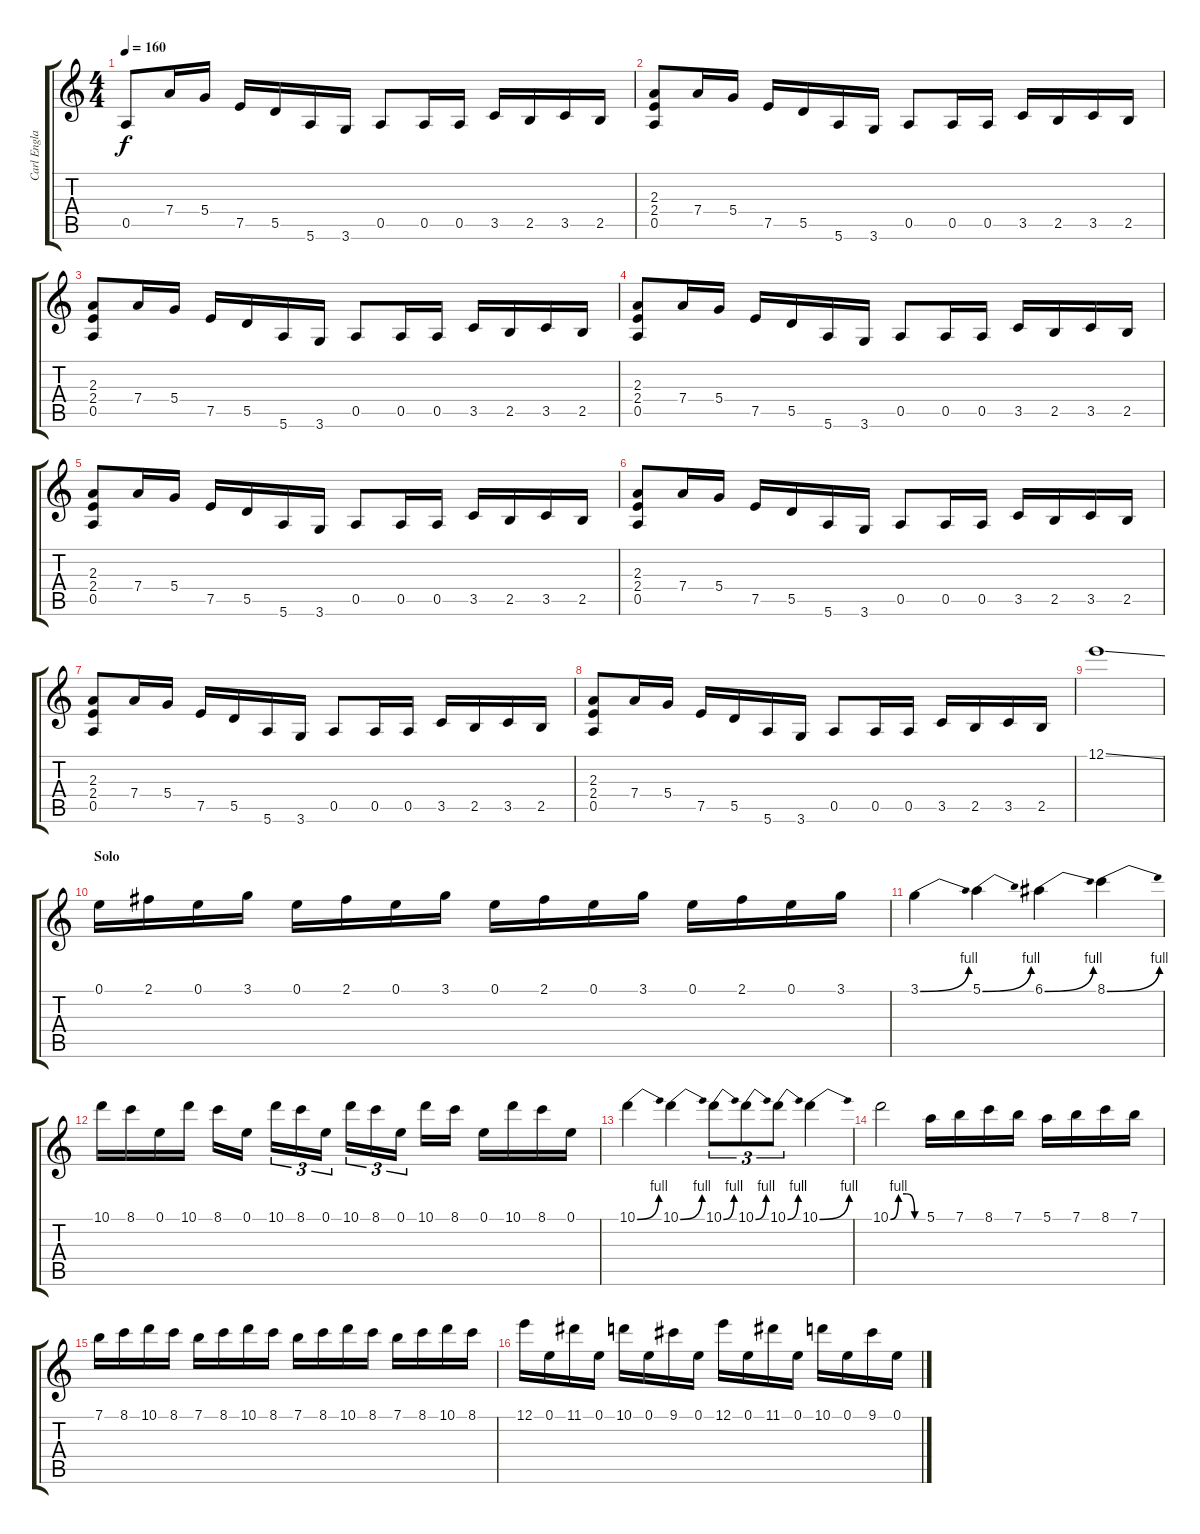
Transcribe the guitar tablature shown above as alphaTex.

\track ("Carl England" "Carl Engla") {instrument overdrivenguitar}
\staff {score tabs}
\tuning (E4 B3 G3 D3 A2 E2) {hide}
\ts (4 4)
\tempo 160
\clef g2
\ks c
0.5.8{dy f} 7.4.16 5.4.16 7.5.16 5.5.16 5.6.16 3.6.16 0.5.8 0.5.16 0.5.16 3.5.16 2.5.16 3.5.16 2.5.16 |
(2.3 2.4 0.5).8 7.4.16 5.4.16 7.5.16 5.5.16 5.6.16 3.6.16 0.5.8 0.5.16 0.5.16 3.5.16 2.5.16 3.5.16 2.5.16 |
(2.3 2.4 0.5).8 7.4.16 5.4.16 7.5.16 5.5.16 5.6.16 3.6.16 0.5.8 0.5.16 0.5.16 3.5.16 2.5.16 3.5.16 2.5.16 |
(2.3 2.4 0.5).8 7.4.16 5.4.16 7.5.16 5.5.16 5.6.16 3.6.16 0.5.8 0.5.16 0.5.16 3.5.16 2.5.16 3.5.16 2.5.16 |
(2.3 2.4 0.5).8 7.4.16 5.4.16 7.5.16 5.5.16 5.6.16 3.6.16 0.5.8 0.5.16 0.5.16 3.5.16 2.5.16 3.5.16 2.5.16 |
(2.3 2.4 0.5).8 7.4.16 5.4.16 7.5.16 5.5.16 5.6.16 3.6.16 0.5.8 0.5.16 0.5.16 3.5.16 2.5.16 3.5.16 2.5.16 |
(2.3 2.4 0.5).8 7.4.16 5.4.16 7.5.16 5.5.16 5.6.16 3.6.16 0.5.8 0.5.16 0.5.16 3.5.16 2.5.16 3.5.16 2.5.16 |
(2.3 2.4 0.5).8 7.4.16 5.4.16 7.5.16 5.5.16 5.6.16 3.6.16 0.5.8 0.5.16 0.5.16 3.5.16 2.5.16 3.5.16 2.5.16 |
12.1{ss}.1 |
\section ("" "Solo")
0.1.16 2.1.16 0.1.16 3.1.16 0.1.16 2.1.16 0.1.16 3.1.16 0.1.16 2.1.16 0.1.16 3.1.16 0.1.16 2.1.16 0.1.16 3.1.16 |
3.1{be (bend 0 0 60 4)}.4 5.1{be (bend 0 0 60 4)}.4 6.1{be (bend 0 0 60 4)}.4 8.1{be (bend 0 0 60 4)}.4 |
10.1.16 8.1.16 0.1.16 10.1.16 8.1.16 0.1.16 10.1.16{tu (3 2)} 8.1.16{tu (3 2)} 0.1.16{tu (3 2)} 10.1.16{tu (3 2)} 8.1.16{tu (3 2)} 0.1.16{tu (3 2)} 10.1.16 8.1.16 0.1.16 10.1.16 8.1.16 0.1.16 |
10.1{be (bend 0 0 60 4)}.4 10.1{be (bend 0 0 60 4)}.4 10.1{be (bend 0 0 60 4)}.8{tu (3 2)} 10.1{be (bend 0 0 60 4)}.8{tu (3 2)} 10.1{be (bend 0 0 60 4)}.8{tu (3 2)} 10.1{be (bend 0 0 60 4)}.4 |
10.1{be (custom 0 0 15 4 30 4 45 0 60 0)}.2 5.1.16 7.1.16 8.1.16 7.1.16 5.1.16 7.1.16 8.1.16 7.1.16 |
7.1.16 8.1.16 10.1.16 8.1.16 7.1.16 8.1.16 10.1.16 8.1.16 7.1.16 8.1.16 10.1.16 8.1.16 7.1.16 8.1.16 10.1.16 8.1.16 |
12.1.16 0.1.16 11.1.16 0.1.16 10.1.16 0.1.16 9.1.16 0.1.16 12.1.16 0.1.16 11.1.16 0.1.16 10.1.16 0.1.16 9.1.16 0.1.16
